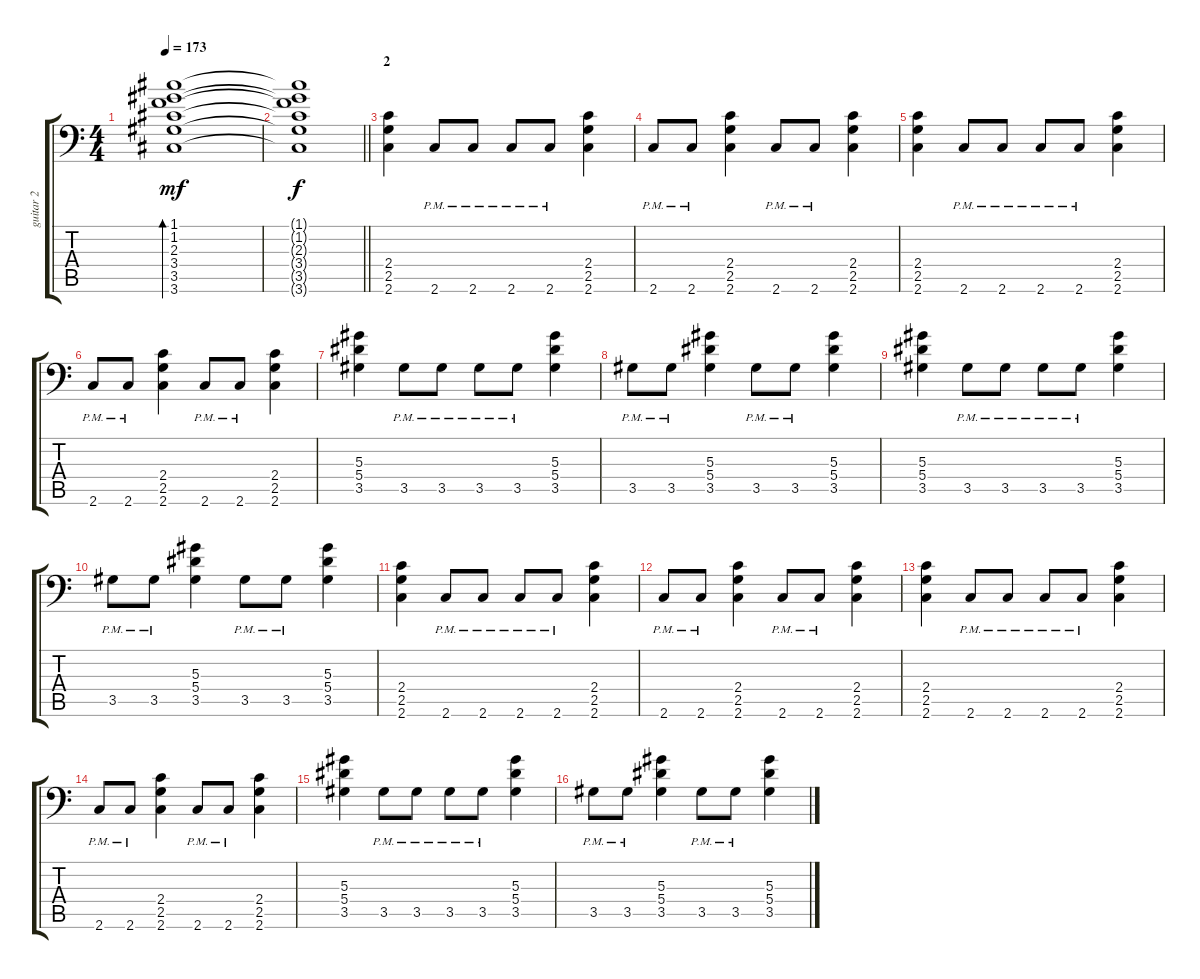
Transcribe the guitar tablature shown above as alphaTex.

\track ("guitar 2" "guitar 2") {instrument overdrivenguitar}
\staff {score tabs}
\tuning (C4 G3 Eb3 Bb2 F2 Bb1) {hide}
\ts (4 4)
\tempo 173
\clef f4
\ks c
(1.1 1.2 2.3 3.4 3.5 3.6).1{bd 60 dy mf} |
\barLineRight lightlight
(1.1{t} 1.2{t} 2.3{t} 3.4{t} 3.5{t} 3.6{t}).1{dy f} |
\section ("" "2")
(2.4 2.5 2.6).4{instrument overdrivenguitar} 2.6{pm}.8 2.6{pm}.8 2.6{pm}.8 2.6{pm}.8 (2.4 2.5 2.6).4 |
2.6{pm}.8 2.6{pm}.8 (2.4 2.5 2.6).4 2.6{pm}.8 2.6{pm}.8 (2.4 2.5 2.6).4 |
(2.4 2.5 2.6).4 2.6{pm}.8 2.6{pm}.8 2.6{pm}.8 2.6{pm}.8 (2.4 2.5 2.6).4 |
2.6{pm}.8 2.6{pm}.8 (2.4 2.5 2.6).4 2.6{pm}.8 2.6{pm}.8 (2.4 2.5 2.6).4 |
(5.3 5.4 3.5).4 3.5{pm}.8 3.5{pm}.8 3.5{pm}.8 3.5{pm}.8 (5.3 5.4 3.5).4 |
3.5{pm}.8 3.5{pm}.8 (5.3 5.4 3.5).4 3.5{pm}.8 3.5{pm}.8 (5.3 5.4 3.5).4 |
(5.3 5.4 3.5).4 3.5{pm}.8 3.5{pm}.8 3.5{pm}.8 3.5{pm}.8 (5.3 5.4 3.5).4 |
3.5{pm}.8 3.5{pm}.8 (5.3 5.4 3.5).4 3.5{pm}.8 3.5{pm}.8 (5.3 5.4 3.5).4 |
(2.4 2.5 2.6).4 2.6{pm}.8 2.6{pm}.8 2.6{pm}.8 2.6{pm}.8 (2.4 2.5 2.6).4 |
2.6{pm}.8 2.6{pm}.8 (2.4 2.5 2.6).4 2.6{pm}.8 2.6{pm}.8 (2.4 2.5 2.6).4 |
(2.4 2.5 2.6).4 2.6{pm}.8 2.6{pm}.8 2.6{pm}.8 2.6{pm}.8 (2.4 2.5 2.6).4 |
2.6{pm}.8 2.6{pm}.8 (2.4 2.5 2.6).4 2.6{pm}.8 2.6{pm}.8 (2.4 2.5 2.6).4 |
(5.3 5.4 3.5).4 3.5{pm}.8 3.5{pm}.8 3.5{pm}.8 3.5{pm}.8 (5.3 5.4 3.5).4 |
3.5{pm}.8 3.5{pm}.8 (5.3 5.4 3.5).4 3.5{pm}.8 3.5{pm}.8 (5.3 5.4 3.5).4
